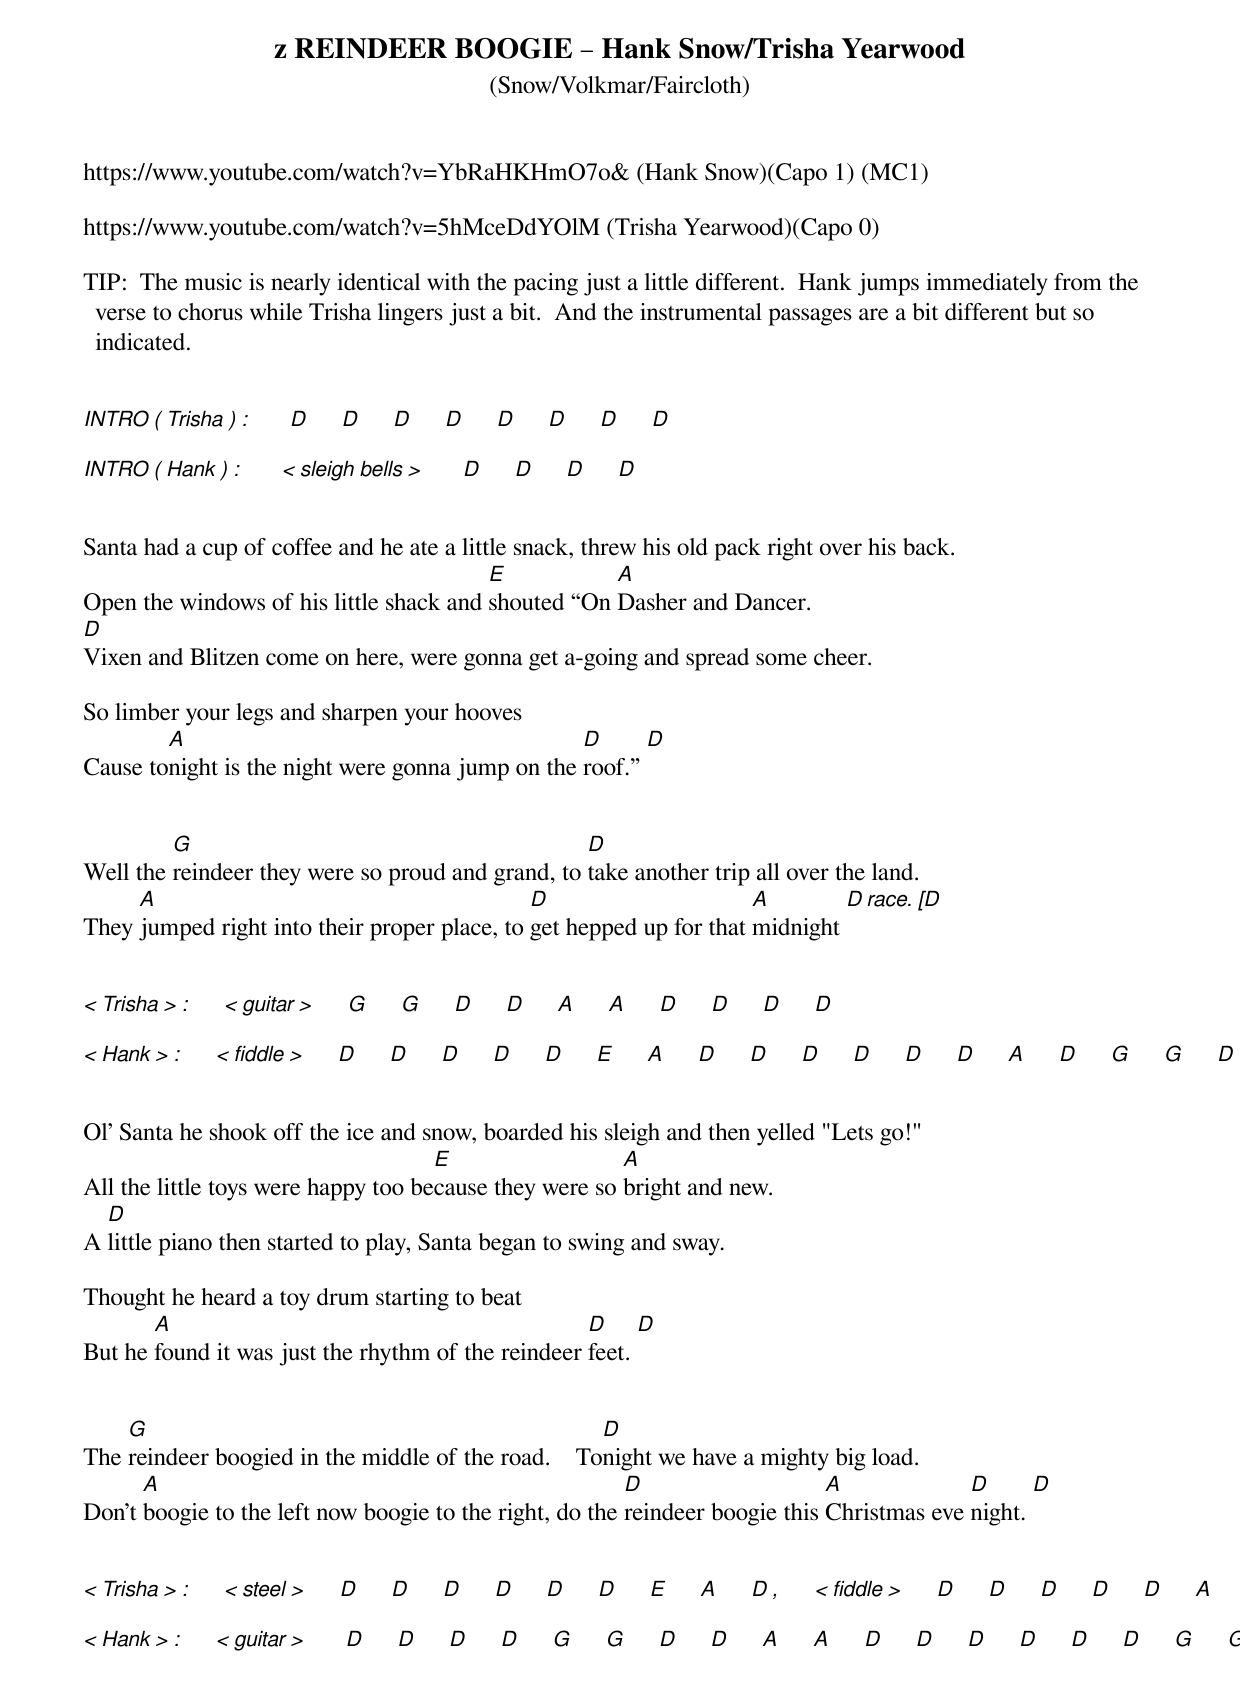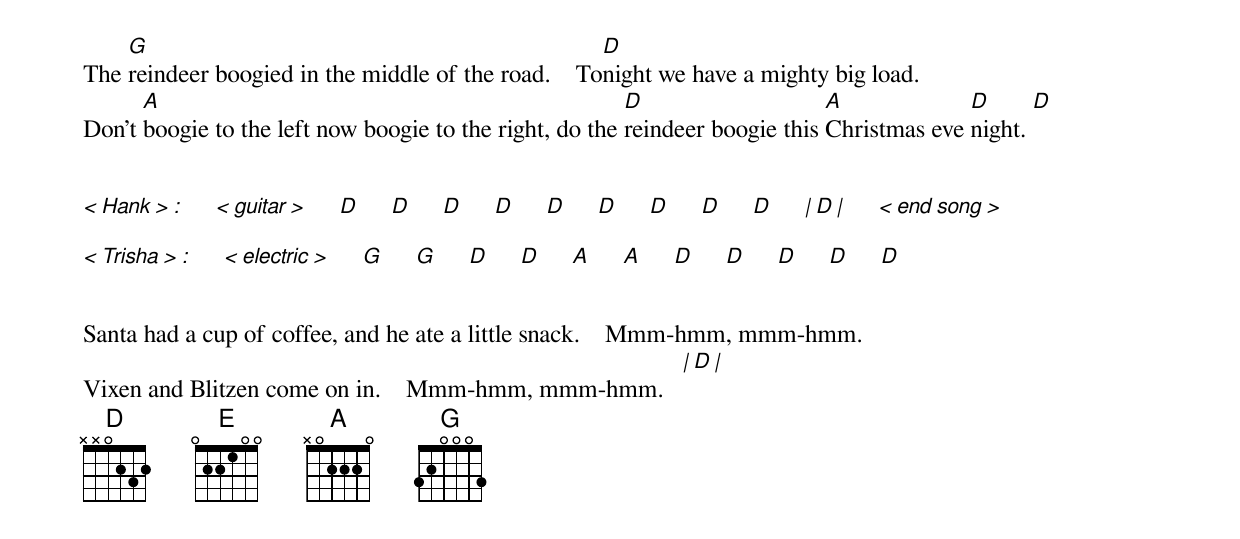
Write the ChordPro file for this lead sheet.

{t: z REINDEER BOOGIE – Hank Snow/Trisha Yearwood }
{st: (Snow/Volkmar/Faircloth) }
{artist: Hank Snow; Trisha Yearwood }
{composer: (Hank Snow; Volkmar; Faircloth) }


https://www.youtube.com/watch?v=YbRaHKHmO7o& (Hank Snow)(Capo 1) (MC1)

https://www.youtube.com/watch?v=5hMceDdYOlM (Trisha Yearwood)(Capo 0)

TIP:  The music is nearly identical with the pacing just a little different.  Hank jumps immediately from the verse to chorus while Trisha lingers just a bit.  And the instrumental passages are a bit different but so indicated.


[INTRO][(][Trisha][)][:]      [D]     [D]     [D]     [D]     [D]     [D]     [D]     [D]

[INTRO][(][Hank][)][:]      [<][sleigh][bells][>]      [D]     [D]     [D]     [D]


Santa had a cup of coffee and he ate a little snack, threw his old pack right over his back.
Open the windows of his little shack and [E]shouted “On [A]Dasher and Dancer.
[D]Vixen and Blitzen come on here, were gonna get a-going and spread some cheer.

So limber your legs and sharpen your hooves
Cause to[A]night is the night were gonna jump on the [D]roof.” [D]


Well the [G]reindeer they were so proud and grand, to [D]take another trip all over the land.
They [A]jumped right into their proper place, to [D]get hepped up for that [A]midnight [D race. [D]


[<][Trisha][>][:]     [<][guitar][>]     [G]     [G]     [D]     [D]     [A]     [A]     [D]     [D]     [D]     [D]

[<][Hank][>][:]     [<][fiddle][>]     [D]     [D]     [D]     [D]     [D]     [E]     [A]     [D]     [D]     [D]     [D]     [D]     [D]     [A]     [D]     [G]     [G]     [D]     [D]     [A]     [A]     [D]     [D]


Ol' Santa he shook off the ice and snow, boarded his sleigh and then yelled "Lets go!"
All the little toys were happy too be[E]cause they were so [A]bright and new.
A [D]little piano then started to play, Santa began to swing and sway.

Thought he heard a toy drum starting to beat
But he [A]found it was just the rhythm of the reindeer [D]feet. [D]


The [G]reindeer boogied in the middle of the road.    To[D]night we have a mighty big load.
Don't [A]boogie to the left now boogie to the right, do the [D]reindeer boogie this [A]Christmas eve [D]night. [D]


[<][Trisha][>][:]     [<][steel][>]     [D]     [D]     [D]     [D]     [D]     [D]     [E]     [A]     [D][,]     [<][fiddle][>]     [D]     [D]     [D]     [D]     [D]     [A]     [A]     [D]     [D]

[<][Hank][>][:]     [<][guitar][>]      [D]     [D]     [D]     [D]     [G]     [G]     [D]     [D]     [A]     [A]     [D]     [D]     [D]     [D]     [D]     [D]     [G]     [G]     [D]     [D]     [A]     [A]     [D]     [D]


The [G]reindeer boogied in the middle of the road.    To[D]night we have a mighty big load.
Don't [A]boogie to the left now boogie to the right, do the [D]reindeer boogie this [A]Christmas eve [D]night. [D]


[<][Hank][>][:]     [<][guitar][>]     [D]     [D]     [D]     [D]     [D]     [D]     [D]     [D]     [D]     [|][D][|]     [<][end][song][>]

[<][Trisha][>][:]     [<][electric][>]     [G]     [G]     [D]     [D]     [A]     [A]     [D]     [D]     [D]     [D]     [D]


Santa had a cup of coffee, and he ate a little snack.    Mmm-hmm, mmm-hmm.
Vixen and Blitzen come on in.    Mmm-hmm, mmm-hmm.   [|][D][|]
